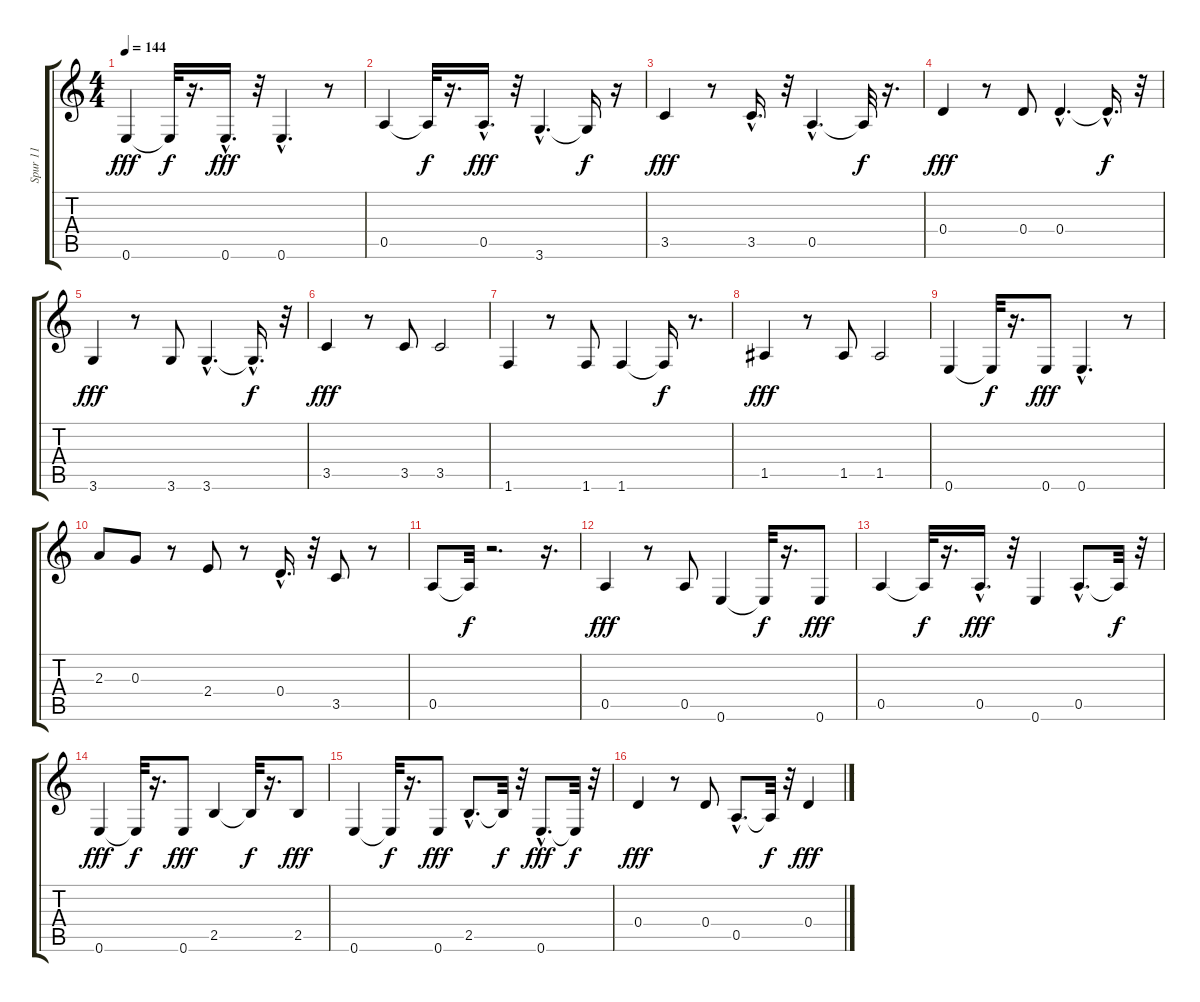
\track ("Spur 11" "Spur 11") {instrument electricbassfinger}
\staff {score tabs}
\tuning (E4 B3 G3 D3 A2 E2) {hide}
\ts (4 4)
\tempo 144
\clef g2
\ks c
0.6.4{dy fff} 0.6{t}.32{dy f} r.16{d} 0.6{hac}.16{d dy fff} r.32 0.6{hac}.4{d} r.8 |
0.5.4 0.5{t}.32{dy f} r.16{d} 0.5{hac}.16{d dy fff} r.32 3.6{hac}.4{d} 3.6{t}.16{dy f} r.16 |
3.5.4{dy fff} r.8 3.5{hac}.16{d} r.32 0.5{hac}.4{d} 0.5{t}.32{dy f} r.16{d} |
0.4.4{dy fff} r.8 0.4.8 0.4{hac}.4{d} 0.4{hac t}.16{d dy f} r.32 |
3.6.4{dy fff} r.8 3.6.8 3.6{hac}.4{d} 3.6{hac t}.16{d dy f} r.32 |
3.5.4{dy fff} r.8 3.5.8 3.5.2 |
1.6.4 r.8 1.6.8 1.6.4 1.6{t}.16{dy f} r.8{d} |
1.5.4{dy fff} r.8 1.5.8 1.5.2 |
0.6.4 0.6{t}.32{dy f} r.16{d} 0.6.8{dy fff} 0.6{hac}.4{d} r.8 |
2.3.8 0.3.8 r.8 2.4.8 r.8 0.4{hac}.16{d} r.32 3.5.8 r.8 |
0.5.8 0.5{t}.32{dy f} r.2{d} r.16{d} |
0.5.4{dy fff} r.8 0.5.8 0.6.4 0.6{t}.32{dy f} r.16{d} 0.6.8{dy fff} |
0.5.4 0.5{t}.32{dy f} r.16{d} 0.5{hac}.16{d dy fff} r.32 0.6.4 0.5{hac}.8{d} 0.5{t}.32{dy f} r.32 |
0.6.4{dy fff} 0.6{t}.32{dy f} r.16{d} 0.6.8{dy fff} 2.5.4 2.5{t}.32{dy f} r.16{d} 2.5.8{dy fff} |
0.6.4 0.6{t}.32{dy f} r.16{d} 0.6.8{dy fff} 2.5{hac}.8{d} 2.5{t}.32{dy f} r.32 0.6{hac}.8{d dy fff} 0.6{t}.32{dy f} r.32 |
0.4.4{dy fff} r.8 0.4.8 0.5{hac}.8{d} 0.5{t}.32{dy f} r.32 0.4.4{dy fff}
